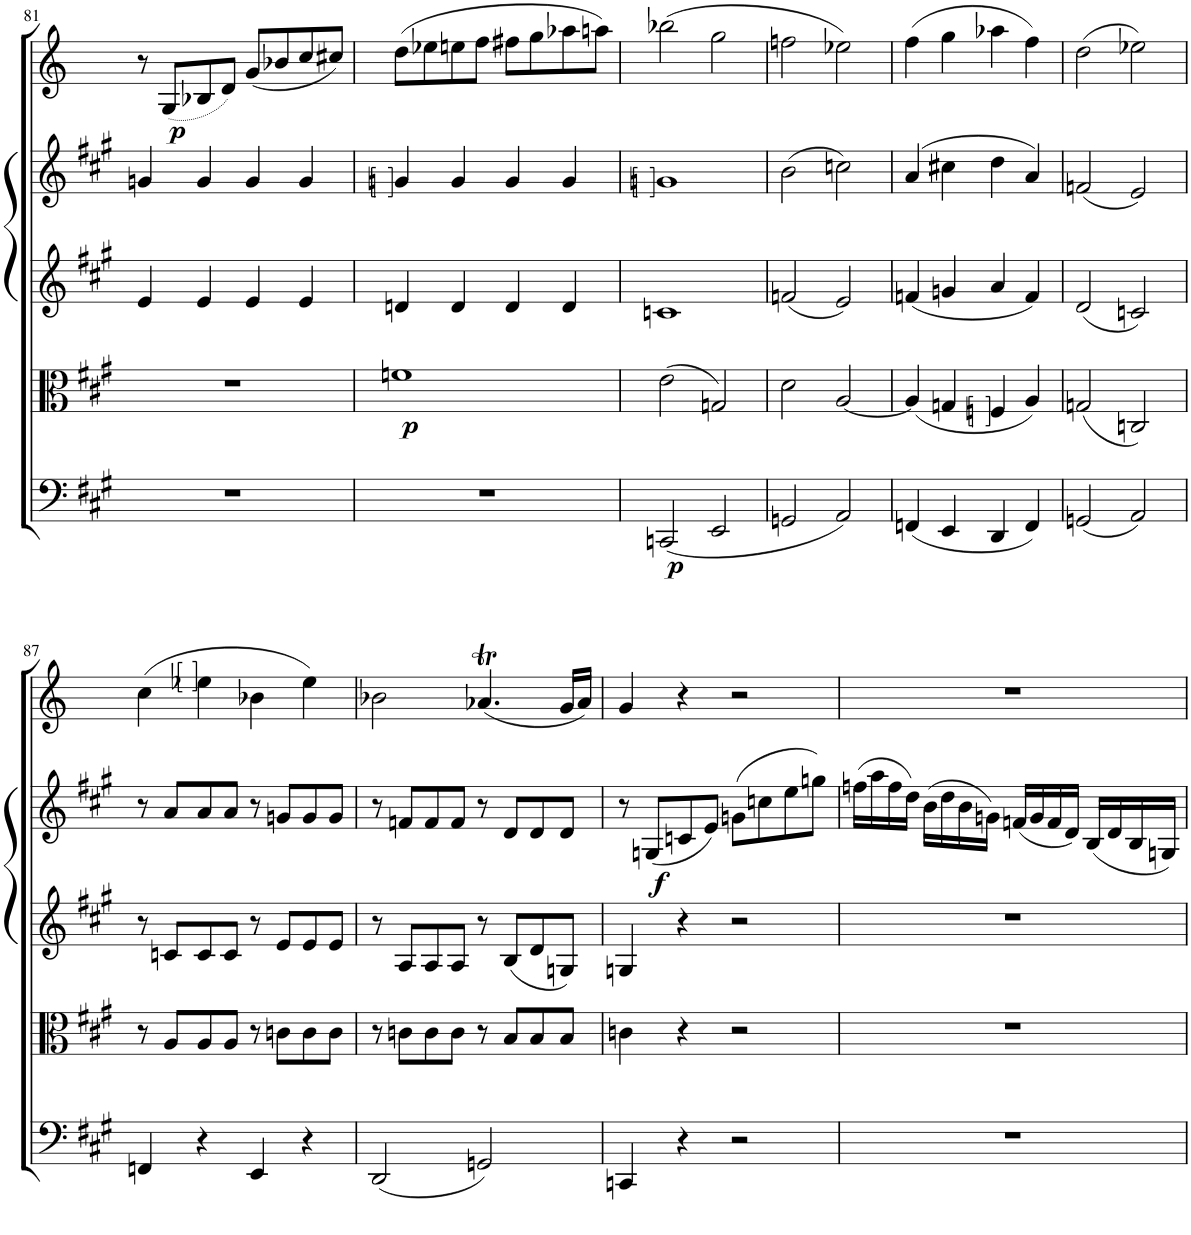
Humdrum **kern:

**kern	**dynam	**kern	**dynam	**kern	**kern	**dynam	**kern	**dynam
*part5	*part5	*part4	*part4	*part3	*part2	*part2	*part1	*part1
*staff5	*staff5	*staff4	*staff4	*staff3	*staff2	*staff2	*staff1	*staff1
*I"Violoncello	*	*I"Viola	*	*I"Violino II	*I"Violino I	*	*I"Clarinetto in La/A	*
*I'Vc	*	*I'Vla	*	*I'Vln	*I'Vln	*	*I'Cl	*
!!LO:PB:g=z
*clefF4	*	*clefC3	*	*clefG2	*clefG2	*	*clefG2	*
*	*	*	*	*	*	*	*Trd2c3	*
*k[f#c#g#]	*	*k[f#c#g#]	*	*k[f#c#g#]	*k[f#c#g#]	*	*k[]	*
*M4/4	*	*M4/4	*	*M4/4	*M4/4	*	*M4/4	*
*met(c)	*	*met(c)	*	*met(c)	*met(c)	*	*met(c)	*
=81	=81	=81	=81	=81	=81	=81	=81	=81
1r	.	1r	.	4e/	4gn/	.	8r	.
!	!	!	!	!	!	!	!	!LO:DY:b
.	.	.	.	.	.	.	(8G/L	p
.	.	.	.	4e/	4g/	.	8B-X/	.
.	.	.	.	.	.	.	8d/J)	.
.	.	.	.	4e/	4g/	.	(8g/L	.
.	.	.	.	.	.	.	8b-X/	.
.	.	.	.	4e/	4g/	.	8cc/	.
.	.	.	.	.	.	.	8cc#X/J)	.
=82	=82	=82	=82	=82	=82	=82	=82	=82
!	!	!	!LO:DY:b	!	!	!	!	!
1r	.	1fn	p	4dn/	4gn/	.	(8dd\L	.
.	.	.	.	.	.	.	8ee-X\	.
.	.	.	.	4d/	4g/	.	8een\	.
.	.	.	.	.	.	.	8ff\J	.
.	.	.	.	4d/	4g/	.	8ff#X\L	.
.	.	.	.	.	.	.	8gg\	.
.	.	.	.	4d/	4g/	.	8aa-X\	.
.	.	.	.	.	.	.	8aan\J)	.
=83	=83	=83	=83	=83	=83	=83	=83	=83
!	!LO:DY:b	!	!	!	!	!	!	!
(2CCn/	p	(2e\	.	1cn	1gn	.	(2bb-X\	.
2EE/	.	2Gn/)	.	.	.	.	2gg\	.
=84	=84	=84	=84	=84	=84	=84	=84	=84
2GGn/	.	2d\	.	(2fn/	(2b\	.	2ffn\	.
2AA/)	.	[2A/	.	2e/)	2ccn\)	.	2ee-X\)	.
=85	=85	=85	=85	=85	=85	=85	=85	=85
(4FFn/	.	(4A/]	.	(4fn/	(4a/	.	(4ff\	.
4EE/	.	4Gn/	.	4gn/	4cc#X\	.	4gg\	.
4DD/	.	4Fn/	.	4a/	4dd\	.	4aa-X\	.
4FF/)	.	4A/)	.	4f/)	4a/)	.	4ff\)	.
=86	=86	=86	=86	=86	=86	=86	=86	=86
(2GGn/	.	(2Gn/	.	(2d/	(2fn/	.	(2dd\	.
2AA/)	.	2Cn/)	.	2cn/)	2e/)	.	2ee-X\)	.
!!LO:LB:g=z
=87	=87	=87	=87	=87	=87	=87	=87	=87
4FFn/	.	8r	.	8r	8r	.	(4cc\	.
.	.	8A/L	.	8cn/L	8a/L	.	.	.
4r	.	8A/	.	8c/	8a/	.	4ee-X\	.
.	.	8A/J	.	8c/J	8a/J	.	.	.
4EE/	.	8r	.	8r	8r	.	4b-X\	.
.	.	8cn\L	.	8e/L	8gn/L	.	.	.
4r	.	8c\	.	8e/	8g/	.	4ee-\)	.
.	.	8c\J	.	8e/J	8g/J	.	.	.
=88	=88	=88	=88	=88	=88	=88	=88	=88
(2DD/	.	8r	.	8r	8r	.	2b-X\	.
.	.	8cn\L	.	8A/L	8fn/L	.	.	.
.	.	8c\	.	8A/	8f/	.	.	.
.	.	8c\J	.	8A/J	8f/J	.	.	.
2GGn/)	.	8r	.	8r	8r	.	(4.a-XT/	.
.	.	8B/L	.	(8B/L	8d/L	.	.	.
.	.	8B/	.	8d/	8d/	.	.	.
.	.	8B/J	.	8Gn/J)	8d/J	.	16g/LL	.
.	.	.	.	.	.	.	16a-/JJ)	.
=89	=89	=89	=89	=89	=89	=89	=89	=89
4CCn/	.	4cn\	.	4Gn/	8r	.	4g/	.
!	!	!	!	!	!	!LO:DY:b	!	!
.	.	.	.	.	(8Gn/L	f	.	.
4r	.	4r	.	4r	8cn/	.	4r	.
.	.	.	.	.	8e/J)	.	.	.
2r	.	2r	.	2r	(8gn\L	.	2r	.
.	.	.	.	.	8ccn\	.	.	.
.	.	.	.	.	8ee\	.	.	.
.	.	.	.	.	8ggn\J)	.	.	.
=90	=90	=90	=90	=90	=90	=90	=90	=90
1r	.	1r	.	1r	(16ffn\LL	.	1r	.
.	.	.	.	.	16aa\	.	.	.
.	.	.	.	.	16ff\	.	.	.
.	.	.	.	.	16dd\JJ)	.	.	.
.	.	.	.	.	(16b\LL	.	.	.
.	.	.	.	.	16dd\	.	.	.
.	.	.	.	.	16b\	.	.	.
.	.	.	.	.	16gn\JJ)	.	.	.
.	.	.	.	.	(16fn/LL	.	.	.
.	.	.	.	.	16g/	.	.	.
.	.	.	.	.	16f/	.	.	.
.	.	.	.	.	16d/JJ)	.	.	.
.	.	.	.	.	(16B/LL	.	.	.
.	.	.	.	.	16d/	.	.	.
.	.	.	.	.	16B/	.	.	.
.	.	.	.	.	16Gn/JJ)	.	.	.
=	=	=	=	=	=	=	=	=
*-	*-	*-	*-	*-	*-	*-	*-	*-
